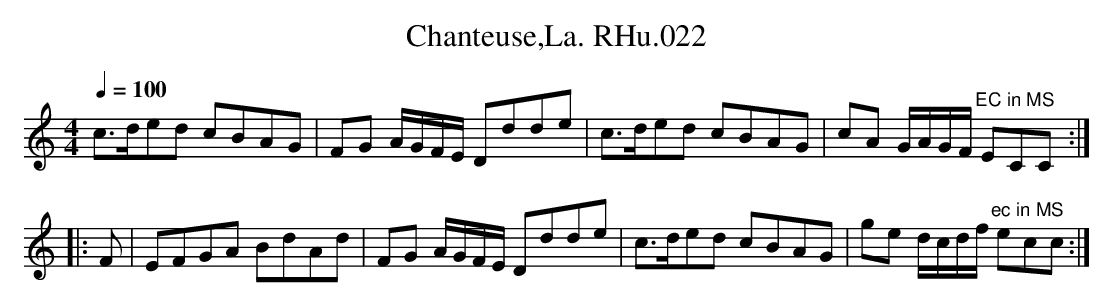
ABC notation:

X:1
T:Chanteuse,La. RHu.022
L:1/8
M:4/4
Q:1/4=100
K:C
c>ded cBAG|FG A/G/F/E/ Ddde|c>ded cBAG|cA G/A/G/F/ "EC in MS"ECC::!
F|EFGA BdAd|FG A/G/F/E/ Ddde|c>ded cBAG|ge d/c/d/f/ "ec in MS"ecc:|
